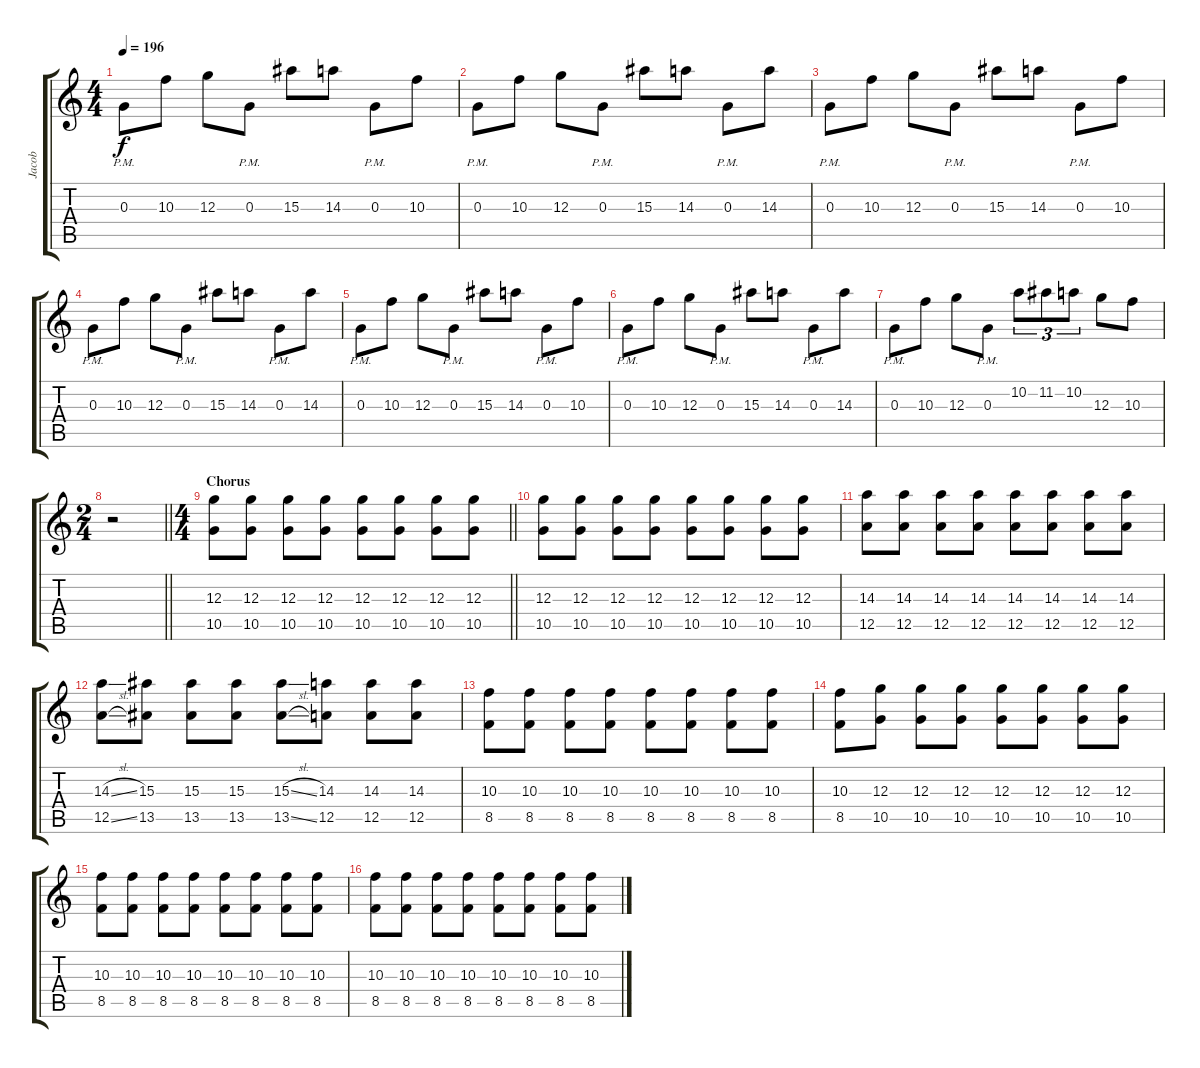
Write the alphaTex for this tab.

\track ("Jacob" "Jacob") {instrument distortionguitar}
\staff {score tabs}
\tuning (E4 B3 G3 D3 A2 D2) {hide}
\ts (4 4)
\tempo 196
\clef g2
\ks c
0.3{pm}.8{dy f} 10.3.8 12.3.8 0.3{pm}.8 15.3.8 14.3.8 0.3{pm}.8 10.3.8 |
0.3{pm}.8 10.3.8 12.3.8 0.3{pm}.8 15.3.8 14.3.8 0.3{pm}.8 14.3.8 |
0.3{pm}.8 10.3.8 12.3.8 0.3{pm}.8 15.3.8 14.3.8 0.3{pm}.8 10.3.8 |
0.3{pm}.8 10.3.8 12.3.8 0.3{pm}.8 15.3.8 14.3.8 0.3{pm}.8 14.3.8 |
0.3{pm}.8 10.3.8 12.3.8 0.3{pm}.8 15.3.8 14.3.8 0.3{pm}.8 10.3.8 |
0.3{pm}.8 10.3.8 12.3.8 0.3{pm}.8 15.3.8 14.3.8 0.3{pm}.8 14.3.8 |
0.3{pm}.8 10.3.8 12.3.8 0.3{pm}.8 10.2.8{tu (3 2)} 11.2.8{tu (3 2)} 10.2.8{tu (3 2)} 12.3.8 10.3.8 |
\ts (2 4)
\barLineRight lightlight
r.2 |
\ts (4 4)
\section ("" "Chorus")
\barLineRight lightlight
(12.3 10.5).8 (12.3 10.5).8 (12.3 10.5).8 (12.3 10.5).8 (12.3 10.5).8 (12.3 10.5).8 (12.3 10.5).8 (12.3 10.5).8 |
(12.3 10.5).8 (12.3 10.5).8 (12.3 10.5).8 (12.3 10.5).8 (12.3 10.5).8 (12.3 10.5).8 (12.3 10.5).8 (12.3 10.5).8 |
(14.3 12.5).8 (14.3 12.5).8 (14.3 12.5).8 (14.3 12.5).8 (14.3 12.5).8 (14.3 12.5).8 (14.3 12.5).8 (14.3 12.5).8 |
(14.3{sl} 12.5{sl}).8 (15.3 13.5).8 (15.3 13.5).8 (15.3 13.5).8 (15.3{sl} 13.5{sl}).8 (14.3 12.5).8 (14.3 12.5).8 (14.3 12.5).8 |
(10.3 8.5).8 (10.3 8.5).8 (10.3 8.5).8 (10.3 8.5).8 (10.3 8.5).8 (10.3 8.5).8 (10.3 8.5).8 (10.3 8.5).8 |
(10.3 8.5).8 (12.3 10.5).8 (12.3 10.5).8 (12.3 10.5).8 (12.3 10.5).8 (12.3 10.5).8 (12.3 10.5).8 (12.3 10.5).8 |
(10.3 8.5).8 (10.3 8.5).8 (10.3 8.5).8 (10.3 8.5).8 (10.3 8.5).8 (10.3 8.5).8 (10.3 8.5).8 (10.3 8.5).8 |
(10.3 8.5).8 (10.3 8.5).8 (10.3 8.5).8 (10.3 8.5).8 (10.3 8.5).8 (10.3 8.5).8 (10.3 8.5).8 (10.3 8.5).8
